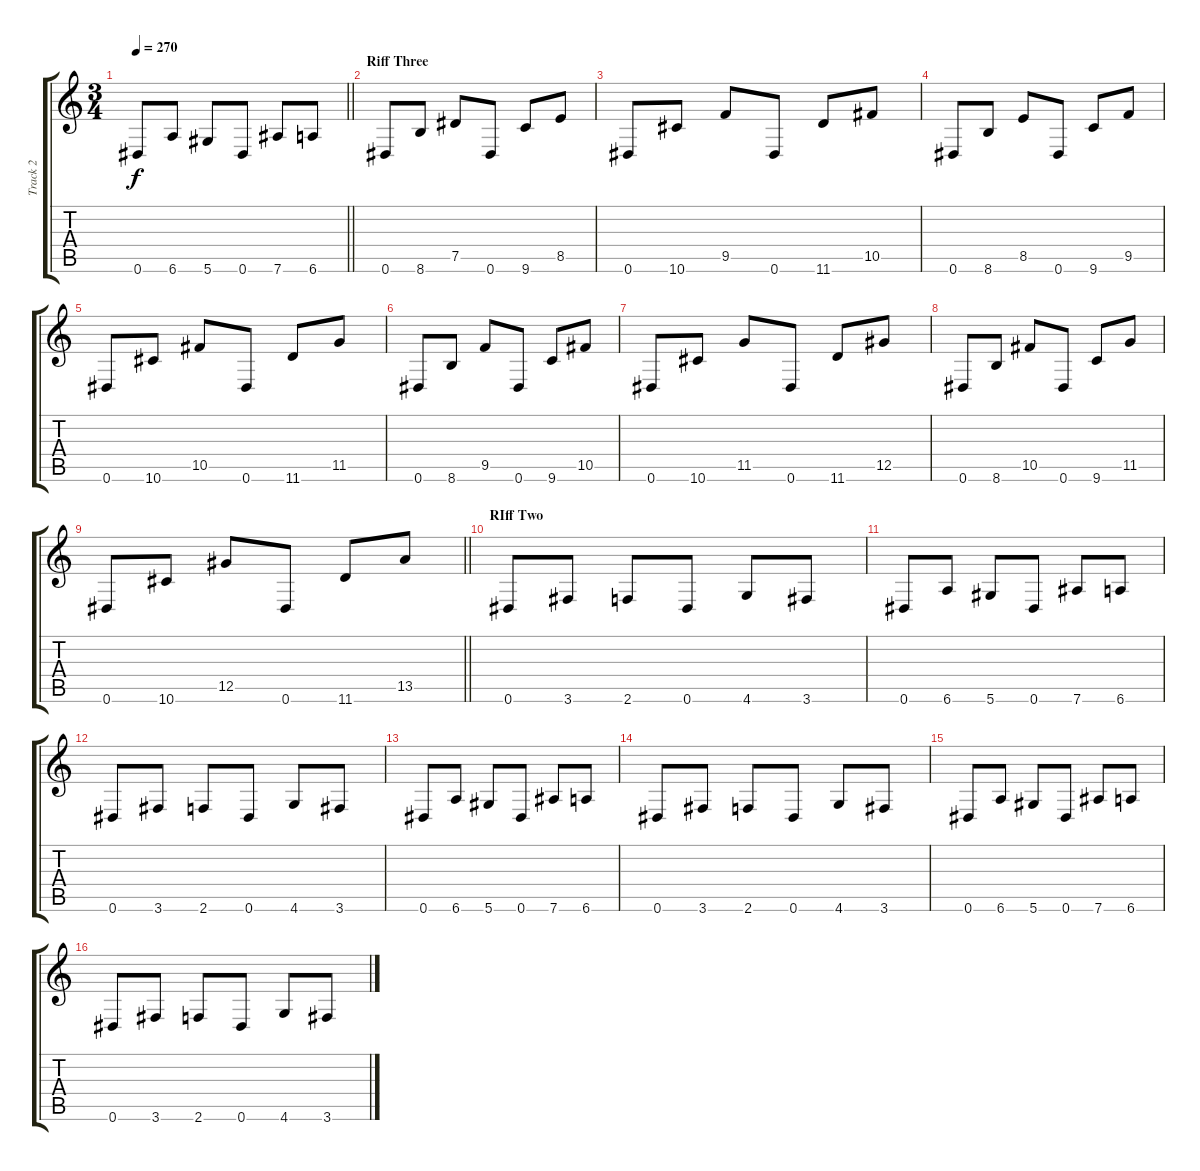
\track ("Track 2" "Track 2") {instrument distortionguitar}
\staff {score tabs}
\tuning (Eb4 Bb3 Gb3 Db3 Ab2 Eb2) {hide}
\ts (3 4)
\tempo 270
\clef g2
\barLineRight lightlight
\ks c
0.6.8{dy f} 6.6.8 5.6.8 0.6.8 7.6.8 6.6.8 |
\section ("" "Riff Three")
0.6.8 8.6.8 7.5.8 0.6.8 9.6.8 8.5.8 |
0.6.8 10.6.8 9.5.8 0.6.8 11.6.8 10.5.8 |
0.6.8 8.6.8 8.5.8 0.6.8 9.6.8 9.5.8 |
0.6.8 10.6.8 10.5.8 0.6.8 11.6.8 11.5.8 |
0.6.8 8.6.8 9.5.8 0.6.8 9.6.8 10.5.8 |
0.6.8 10.6.8 11.5.8 0.6.8 11.6.8 12.5.8 |
0.6.8 8.6.8 10.5.8 0.6.8 9.6.8 11.5.8 |
\barLineRight lightlight
0.6.8 10.6.8 12.5.8 0.6.8 11.6.8 13.5.8 |
\section ("" "RIff Two")
0.6.8 3.6.8 2.6.8 0.6.8 4.6.8 3.6.8 |
0.6.8 6.6.8 5.6.8 0.6.8 7.6.8 6.6.8 |
0.6.8 3.6.8 2.6.8 0.6.8 4.6.8 3.6.8 |
0.6.8 6.6.8 5.6.8 0.6.8 7.6.8 6.6.8 |
0.6.8 3.6.8 2.6.8 0.6.8 4.6.8 3.6.8 |
0.6.8 6.6.8 5.6.8 0.6.8 7.6.8 6.6.8 |
0.6.8 3.6.8 2.6.8 0.6.8 4.6.8 3.6.8
